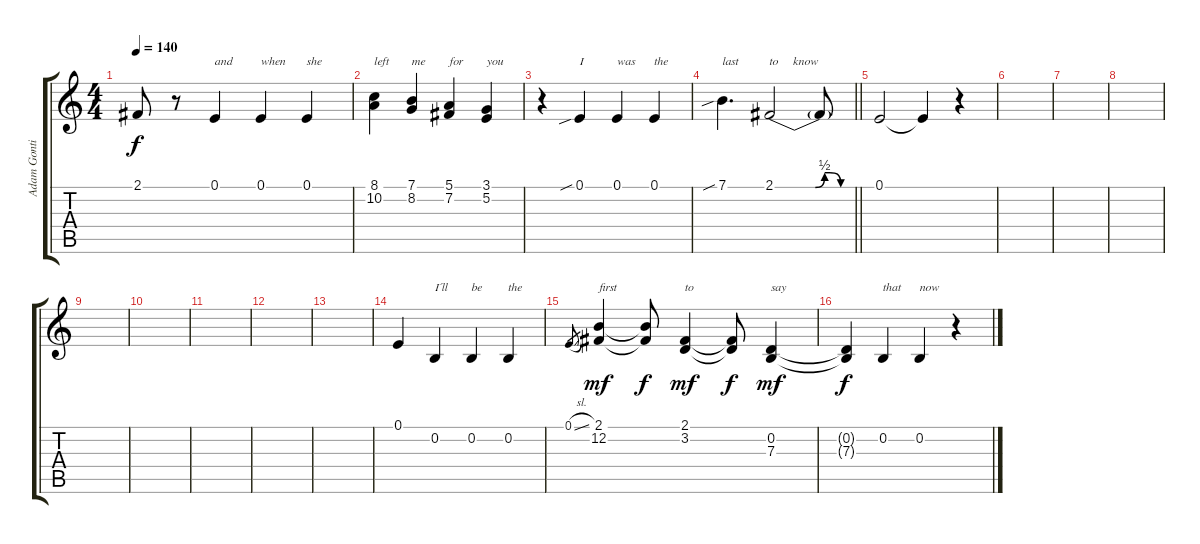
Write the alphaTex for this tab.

\track ("Adam Gontier Voice" "Adam Gonti") {instrument flute}
\staff {score tabs}
\tuning (E4 B3 G3 D3 A2 E2) {hide}
\ts (4 4)
\tempo 140
\clef g2
\ks c
2.1{t}.8{dy f} r.8 0.1.4{txt "and"} 0.1.4{txt "when"} 0.1.4{txt "she"} |
(8.1 10.2).4{txt "left"} (7.1 8.2).4{txt "me"} (5.1 7.2).4{txt "for"} (3.1 5.2).4{txt "you"} |
r.4 0.1{sib}.4{txt "I"} 0.1.4{txt "was"} 0.1.4{txt "the"} |
\barLineRight lightlight
7.1{sib}.4{d txt "last"} 2.1{be (custom 0 0 30 0 37 2 41 2 49 0 60 0)}.2{txt "to     know"} 2.1{t}.8 |
0.1.2 0.1{t}.4 r.4 |
|
|
|
|
|
|
|
|
0.1.4 0.2.4{txt "I´ll"} 0.2.4{txt "be"} 0.2.4{txt "the"} |
0.1{sl}.8{gr} (2.1 12.2).4{txt "first" dy mf} (2.1{t} 12.2{t}).8{dy f} (2.1 3.2).4{txt "to" dy mf} (2.1{t} 3.2{t}).8{dy f} (0.2 7.3).4{txt "say" dy mf} |
(0.2{t} 7.3{t}).4{dy f} 0.2.4{txt "that"} 0.2.4{txt "now"} r.4
